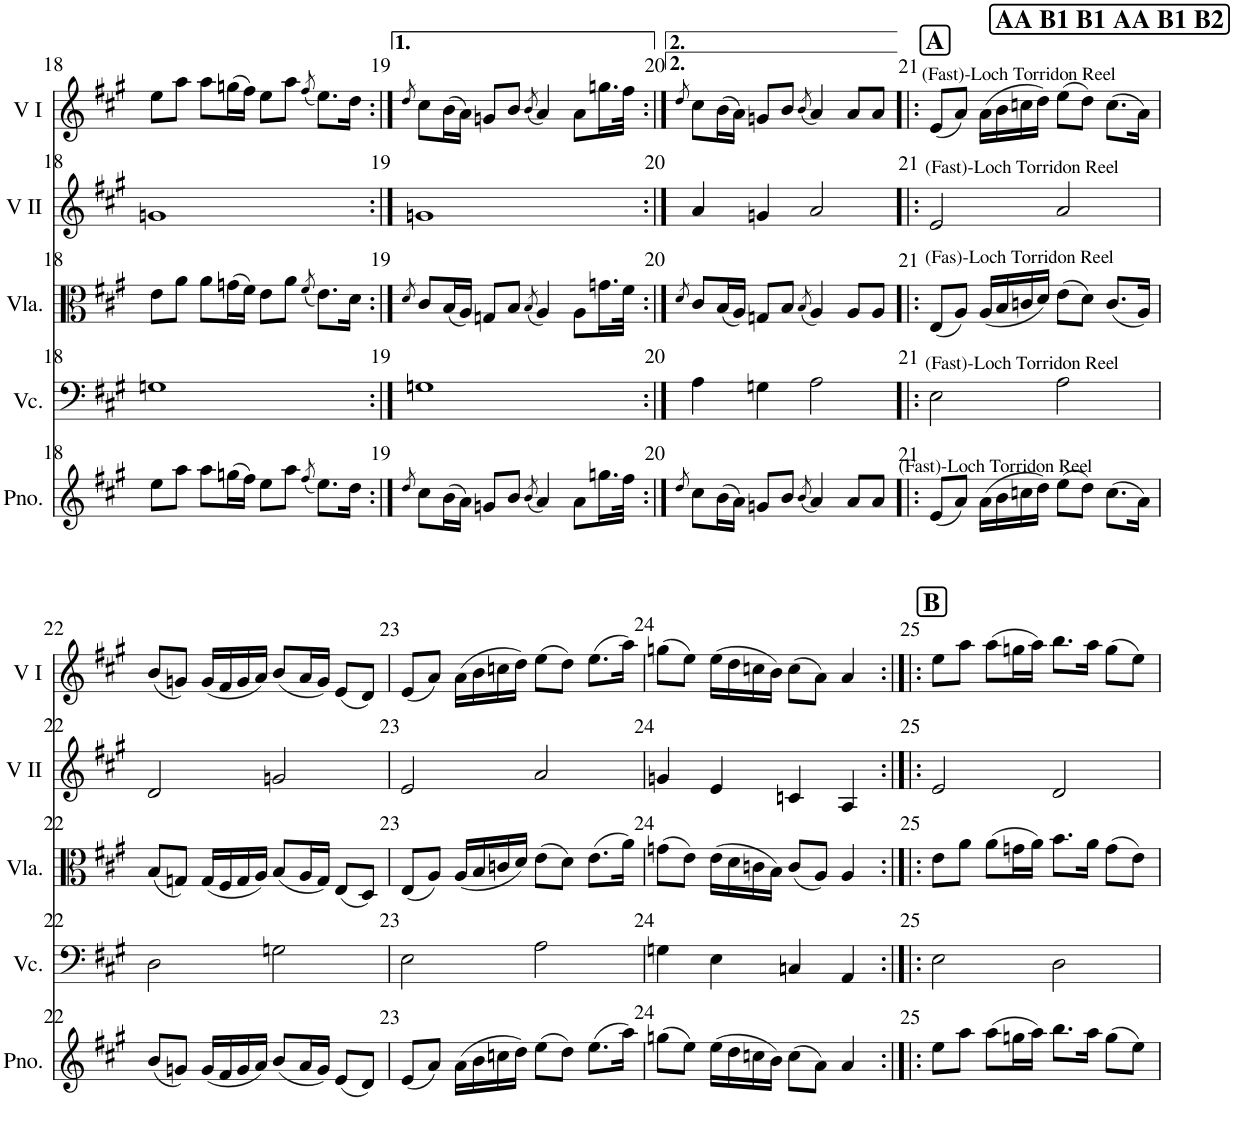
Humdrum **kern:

**kern	**kern	**kern	**kern	**kern
*part5	*part4	*part3	*part2	*part1
*staff5	*staff4	*staff3	*staff2	*staff1
*I"Piano	*I"Violoncello	*I"Viola	*I"Violin II	*I"Violin I
*I'Pno.	*I'Vc.	*I'Vla.	*I'V II	*I'V I
!!LO:PB:g=z
*clefG2	*clefF4	*clefC3	*clefG2	*clefG2
*k[f#c#g#]	*k[f#c#g#]	*k[f#c#g#]	*k[f#c#g#]	*k[f#c#g#]
*M4/4	*M4/4	*M4/4	*M4/4	*M4/4
=18	=18	=18	=18	=18
8ee\L	1Gn	8e\L	1gn	8ee\L
8aa\J	.	8a\J	.	8aa\J
8aa\L	.	8a\L	.	8aa\L
(16ggn\L	.	(16gn\L	.	(16ggn\L
16ff#\JJ)	.	16f#\JJ)	.	16ff#\JJ)
8ee\L	.	8e\L	.	8ee\L
8aa\J	.	8a\J	.	8aa\J
(8qff#/	.	(8qf#/	.	(8qff#/
8.ee\L)	.	8.e\L)	.	8.ee\L)
16dd\Jk	.	16d\Jk	.	16dd\Jk
=19:|!	=19:|!	=19:|!	=19:|!	=19:|!
8qdd/	.	8qd/	.	8qdd/
8cc#\L	1Gn	8c#/L	1gn	8cc#\L
(16b\L	.	(16B/L	.	(16b\L
16a\JJ)	.	16A/JJ)	.	16a\JJ)
8gn/L	.	8Gn/L	.	8gn/L
8b/J	.	8B/J	.	8b/J
(8qb/	.	(8qB/	.	(8qb/
4a/)	.	4A/)	.	4a/)
8a\L	.	8A\L	.	8a\L
16.ggn\L	.	16.gn\L	.	16.ggn\L
32ff#\JJk	.	32f#\JJk	.	32ff#\JJk
=20:|!	=20:|!	=20:|!	=20:|!	=20:|!
8qdd/	.	8qd/	.	8qdd/
8cc#\L	4A\	8c#/L	4a/	8cc#\L
(16b\L	.	(16B/L	.	(16b\L
16a\JJ)	.	16A/JJ)	.	16a\JJ)
8gn/L	4Gn\	8Gn/L	4gn/	8gn/L
8b/J	.	8B/J	.	8b/J
(8qb/	.	(8qB/	.	(8qb/
4a/)	2A\	4A/)	2a/	4a/)
8a/L	.	8A/L	.	8a/L
8a/J	.	8A/J	.	8a/J
!!LO:REH:place=s1:a:B:cj:fs=14:t=AA B1 B1 AA B1 B2:qo=1.25
!!LO:REH:place=s1:a:B:cj:fs=14:t=A
=21!|:	=21!|:	=21!|:	=21!|:	=21!|:
!	!	!	!	!LO:TX:a:t=(Fast)-Loch Torridon Reel
!	!	!	!LO:TX:a:t=(Fast)-Loch Torridon Reel	!
!	!	!LO:TX:a:t=(Fas)-Loch Torridon Reel	!	!
!	!LO:TX:a:t=(Fast)-Loch Torridon Reel	!	!	!
!LO:TX:a:t=(Fast)-Loch Torridon Reel	!	!	!	!
(8e/L	2E\	(8E/L	2e/	(8e/L
8a/J)	.	8A/J)	.	8a/J)
(16a\LL	.	(16A/LL	.	(16a\LL
16b\	.	16B/	.	16b\
16ccn\	.	16cn/	.	16ccn\
16dd\JJ)	.	16d/JJ)	.	16dd\JJ)
(8ee\L	2A\	(8e\L	2a/	(8ee\L
8dd\J)	.	8d\J)	.	8dd\J)
(8.cc\L	.	(8.c/L	.	(8.cc\L
16a\Jk)	.	16A/Jk)	.	16a\Jk)
!!LO:LB:g=z
=22	=22	=22	=22	=22
(8b/L	2D\	(8B/L	2d/	(8b/L
8gn/J)	.	8Gn/J)	.	8gn/J)
(16g/LL	.	(16G/LL	.	(16g/LL
16f#/	.	16F#/	.	16f#/
16g/	.	16G/	.	16g/
16a/JJ)	.	16A/JJ)	.	16a/JJ)
(8b/L	2Gn\	(8B/L	2gn/	(8b/L
16a/L	.	16A/L	.	16a/L
16g/JJ)	.	16G/JJ)	.	16g/JJ)
(8e/L	.	(8E/L	.	(8e/L
8d/J)	.	8D/J)	.	8d/J)
=23	=23	=23	=23	=23
(8e/L	2E\	(8E/L	2e/	(8e/L
8a/J)	.	8A/J)	.	8a/J)
(16a\LL	.	(16A/LL	.	(16a\LL
16b\	.	16B/	.	16b\
16ccn\	.	16cn/	.	16ccn\
16dd\JJ)	.	16d/JJ)	.	16dd\JJ)
(8ee\L	2A\	(8e\L	2a/	(8ee\L
8dd\J)	.	8d\J)	.	8dd\J)
(8.ee\L	.	(8.e\L	.	(8.ee\L
16aa\Jk)	.	16a\Jk)	.	16aa\Jk)
=24	=24	=24	=24	=24
(8ggn\L	4Gn\	(8gn\L	4gn/	(8ggn\L
8ee\J)	.	8e\J)	.	8ee\J)
(16ee\LL	4E\	(16e\LL	4e/	(16ee\LL
16dd\	.	16d\	.	16dd\
16ccn\	.	16cn\	.	16ccn\
16b\JJ)	.	16B\JJ)	.	16b\JJ)
(8cc\L	4Cn/	(8c/L	4cn/	(8cc\L
8a\J)	.	8A/J)	.	8a\J)
4a/	4AA/	4A/	4A/	4a/
!!LO:REH:place=s1:a:B:cj:fs=14:t=B
=25:|!|:	=25:|!|:	=25:|!|:	=25:|!|:	=25:|!|:
8ee\L	2E\	8e\L	2e/	8ee\L
8aa\J	.	8a\J	.	8aa\J
(8aa\L	.	(8a\L	.	(8aa\L
16ggn\L	.	16gn\L	.	16ggn\L
16aa\JJ)	.	16a\JJ)	.	16aa\JJ)
8.bb\L	2D\	8.b\L	2d/	8.bb\L
16aa\Jk	.	16a\Jk	.	16aa\Jk
(8gg\L	.	(8g\L	.	(8gg\L
8ee\J)	.	8e\J)	.	8ee\J)
=	=	=	=	=
*-	*-	*-	*-	*-
